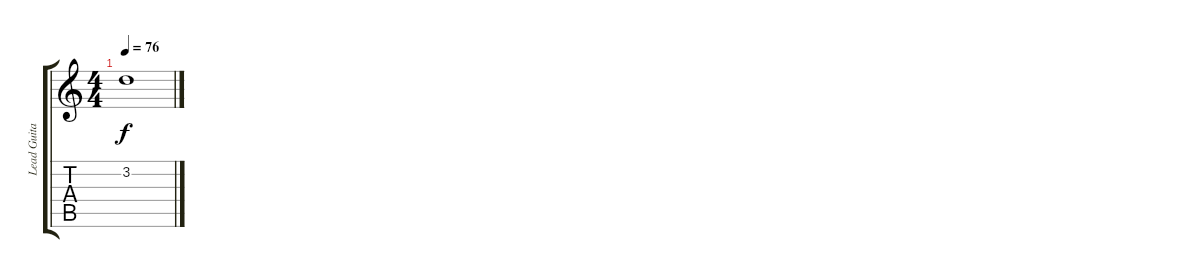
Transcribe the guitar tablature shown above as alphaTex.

\track ("Lead Guitar" "Lead Guita") {instrument acousticguitarsteel}
\staff {score tabs}
\tuning (E4 B3 G3 D3 A2 E2) {hide}
\ts (4 4)
\tempo 76
\clef g2
\ks c
3.2{t}.1{dy f}
